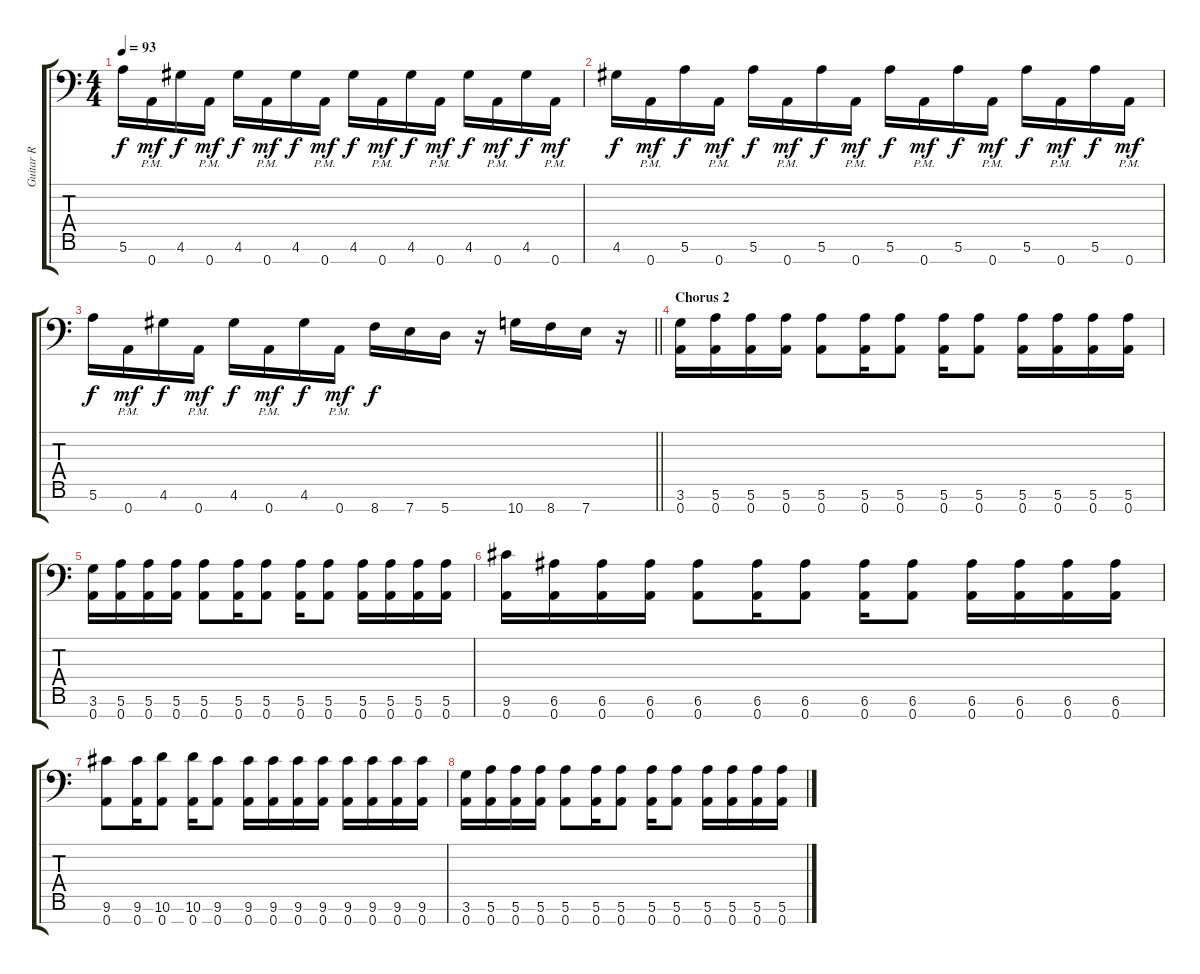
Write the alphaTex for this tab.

\track ("Guitar R" "Guitar R") {instrument overdrivenguitar}
\staff {score tabs}
\tuning (E4 B3 G3 D3 A2 E2 A1) {hide}
\ts (4 4)
\tempo 93
\clef f4
\ks c
5.6.16{dy f} 0.7{pm}.16{dy mf} 4.6.16{dy f} 0.7{pm}.16{dy mf} 4.6.16{dy f} 0.7{pm}.16{dy mf} 4.6.16{dy f} 0.7{pm}.16{dy mf} 4.6.16{dy f} 0.7{pm}.16{dy mf} 4.6.16{dy f} 0.7{pm}.16{dy mf} 4.6.16{dy f} 0.7{pm}.16{dy mf} 4.6.16{dy f} 0.7{pm}.16{dy mf} |
4.6.16{dy f} 0.7{pm}.16{dy mf} 5.6.16{dy f} 0.7{pm}.16{dy mf} 5.6.16{dy f} 0.7{pm}.16{dy mf} 5.6.16{dy f} 0.7{pm}.16{dy mf} 5.6.16{dy f} 0.7{pm}.16{dy mf} 5.6.16{dy f} 0.7{pm}.16{dy mf} 5.6.16{dy f} 0.7{pm}.16{dy mf} 5.6.16{dy f} 0.7{pm}.16{dy mf} |
\barLineRight lightlight
5.6.16{dy f} 0.7{pm}.16{dy mf} 4.6.16{dy f} 0.7{pm}.16{dy mf} 4.6.16{dy f} 0.7{pm}.16{dy mf} 4.6.16{dy f} 0.7{pm}.16{dy mf} 8.7.16{dy f} 7.7.16 5.7.16 r.16 10.7.16 8.7.16 7.7.16 r.16 |
\section ("" "Chorus 2")
(3.6 0.7).16 (5.6 0.7).16 (5.6 0.7).16 (5.6 0.7).16 (5.6 0.7).8 (5.6 0.7).16 (5.6 0.7).8 (5.6 0.7).16 (5.6 0.7).8 (5.6 0.7).16 (5.6 0.7).16 (5.6 0.7).16 (5.6 0.7).16 |
(3.6 0.7).16 (5.6 0.7).16 (5.6 0.7).16 (5.6 0.7).16 (5.6 0.7).8 (5.6 0.7).16 (5.6 0.7).8 (5.6 0.7).16 (5.6 0.7).8 (5.6 0.7).16 (5.6 0.7).16 (5.6 0.7).16 (5.6 0.7).16 |
(9.6 0.7).16 (6.6 0.7).16 (6.6 0.7).16 (6.6 0.7).16 (6.6 0.7).8 (6.6 0.7).16 (6.6 0.7).8 (6.6 0.7).16 (6.6 0.7).8 (6.6 0.7).16 (6.6 0.7).16 (6.6 0.7).16 (6.6 0.7).16 |
(9.6 0.7).8 (9.6 0.7).16 (10.6 0.7).8 (10.6 0.7).16 (9.6 0.7).8 (9.6 0.7).16 (9.6 0.7).16 (9.6 0.7).16 (9.6 0.7).16 (9.6 0.7).16 (9.6 0.7).16 (9.6 0.7).16 (9.6 0.7).16 |
(3.6 0.7).16 (5.6 0.7).16 (5.6 0.7).16 (5.6 0.7).16 (5.6 0.7).8 (5.6 0.7).16 (5.6 0.7).8 (5.6 0.7).16 (5.6 0.7).8 (5.6 0.7).16 (5.6 0.7).16 (5.6 0.7).16 (5.6 0.7).16
